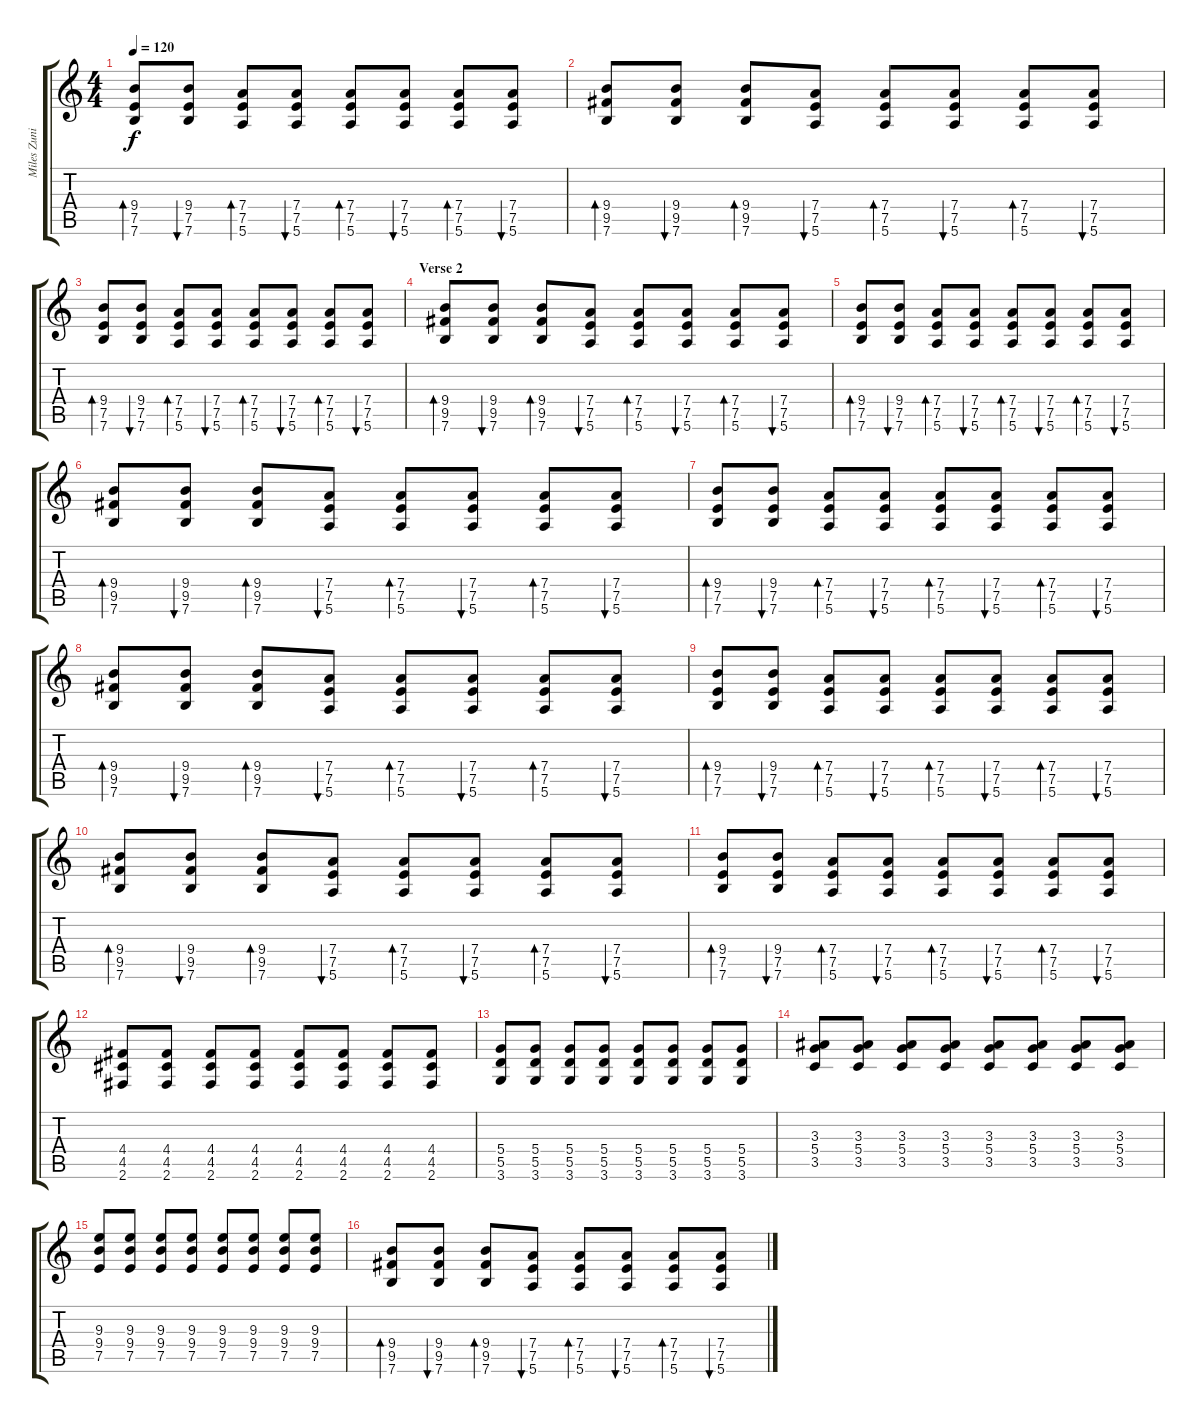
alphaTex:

\track ("Miles Zuniga" "Miles Zuni") {instrument acousticguitarnylon}
\staff {score tabs}
\tuning (E4 B3 G3 D3 A2 E2) {hide}
\ts (4 4)
\tempo 120
\clef g2
\ks c
(9.4 7.5 7.6).8{bd 60 dy f} (9.4 7.5 7.6).8{bu 60} (7.4 7.5 5.6).8{bd 60} (7.4 7.5 5.6).8{bu 60} (7.4 7.5 5.6).8{bd 60} (7.4 7.5 5.6).8{bu 60} (7.4 7.5 5.6).8{bd 60} (7.4 7.5 5.6).8{bu 60} |
(9.4 9.5 7.6).8{bd 60} (9.4 9.5 7.6).8{bu 60} (9.4 9.5 7.6).8{bd 60} (7.4 7.5 5.6).8{bu 60} (7.4 7.5 5.6).8{bd 60} (7.4 7.5 5.6).8{bu 60} (7.4 7.5 5.6).8{bd 60} (7.4 7.5 5.6).8{bu 60} |
(9.4 7.5 7.6).8{bd 60} (9.4 7.5 7.6).8{bu 60} (7.4 7.5 5.6).8{bd 60} (7.4 7.5 5.6).8{bu 60} (7.4 7.5 5.6).8{bd 60} (7.4 7.5 5.6).8{bu 60} (7.4 7.5 5.6).8{bd 60} (7.4 7.5 5.6).8{bu 60} |
\section ("" "Verse 2")
(9.4 9.5 7.6).8{bd 60 instrument acousticguitarnylon} (9.4 9.5 7.6).8{bu 60} (9.4 9.5 7.6).8{bd 60} (7.4 7.5 5.6).8{bu 60} (7.4 7.5 5.6).8{bd 60} (7.4 7.5 5.6).8{bu 60} (7.4 7.5 5.6).8{bd 60} (7.4 7.5 5.6).8{bu 60} |
(9.4 7.5 7.6).8{bd 60} (9.4 7.5 7.6).8{bu 60} (7.4 7.5 5.6).8{bd 60} (7.4 7.5 5.6).8{bu 60} (7.4 7.5 5.6).8{bd 60} (7.4 7.5 5.6).8{bu 60} (7.4 7.5 5.6).8{bd 60} (7.4 7.5 5.6).8{bu 60} |
(9.4 9.5 7.6).8{bd 60} (9.4 9.5 7.6).8{bu 60} (9.4 9.5 7.6).8{bd 60} (7.4 7.5 5.6).8{bu 60} (7.4 7.5 5.6).8{bd 60} (7.4 7.5 5.6).8{bu 60} (7.4 7.5 5.6).8{bd 60} (7.4 7.5 5.6).8{bu 60} |
(9.4 7.5 7.6).8{bd 60} (9.4 7.5 7.6).8{bu 60} (7.4 7.5 5.6).8{bd 60} (7.4 7.5 5.6).8{bu 60} (7.4 7.5 5.6).8{bd 60} (7.4 7.5 5.6).8{bu 60} (7.4 7.5 5.6).8{bd 60} (7.4 7.5 5.6).8{bu 60} |
(9.4 9.5 7.6).8{bd 60} (9.4 9.5 7.6).8{bu 60} (9.4 9.5 7.6).8{bd 60} (7.4 7.5 5.6).8{bu 60} (7.4 7.5 5.6).8{bd 60} (7.4 7.5 5.6).8{bu 60} (7.4 7.5 5.6).8{bd 60} (7.4 7.5 5.6).8{bu 60} |
(9.4 7.5 7.6).8{bd 60} (9.4 7.5 7.6).8{bu 60} (7.4 7.5 5.6).8{bd 60} (7.4 7.5 5.6).8{bu 60} (7.4 7.5 5.6).8{bd 60} (7.4 7.5 5.6).8{bu 60} (7.4 7.5 5.6).8{bd 60} (7.4 7.5 5.6).8{bu 60} |
(9.4 9.5 7.6).8{bd 60} (9.4 9.5 7.6).8{bu 60} (9.4 9.5 7.6).8{bd 60} (7.4 7.5 5.6).8{bu 60} (7.4 7.5 5.6).8{bd 60} (7.4 7.5 5.6).8{bu 60} (7.4 7.5 5.6).8{bd 60} (7.4 7.5 5.6).8{bu 60} |
(9.4 7.5 7.6).8{bd 60} (9.4 7.5 7.6).8{bu 60} (7.4 7.5 5.6).8{bd 60} (7.4 7.5 5.6).8{bu 60} (7.4 7.5 5.6).8{bd 60} (7.4 7.5 5.6).8{bu 60} (7.4 7.5 5.6).8{bd 60} (7.4 7.5 5.6).8{bu 60} |
(4.4 4.5 2.6).8{volume 10 instrument distortionguitar} (4.4 4.5 2.6).8 (4.4 4.5 2.6).8 (4.4 4.5 2.6).8 (4.4 4.5 2.6).8 (4.4 4.5 2.6).8 (4.4 4.5 2.6).8 (4.4 4.5 2.6).8 |
(5.4 5.5 3.6).8 (5.4 5.5 3.6).8 (5.4 5.5 3.6).8 (5.4 5.5 3.6).8 (5.4 5.5 3.6).8 (5.4 5.5 3.6).8 (5.4 5.5 3.6).8 (5.4 5.5 3.6).8 |
(3.3 5.4 3.5).8 (3.3 5.4 3.5).8 (3.3 5.4 3.5).8 (3.3 5.4 3.5).8 (3.3 5.4 3.5).8 (3.3 5.4 3.5).8 (3.3 5.4 3.5).8 (3.3 5.4 3.5).8 |
(9.3 9.4 7.5).8 (9.3 9.4 7.5).8 (9.3 9.4 7.5).8 (9.3 9.4 7.5).8 (9.3 9.4 7.5).8 (9.3 9.4 7.5).8 (9.3 9.4 7.5).8 (9.3 9.4 7.5).8 |
(9.4 9.5 7.6).8{bd 60} (9.4 9.5 7.6).8{bu 60} (9.4 9.5 7.6).8{bd 60} (7.4 7.5 5.6).8{bu 60} (7.4 7.5 5.6).8{bd 60} (7.4 7.5 5.6).8{bu 60} (7.4 7.5 5.6).8{bd 60} (7.4 7.5 5.6).8{bu 60}
